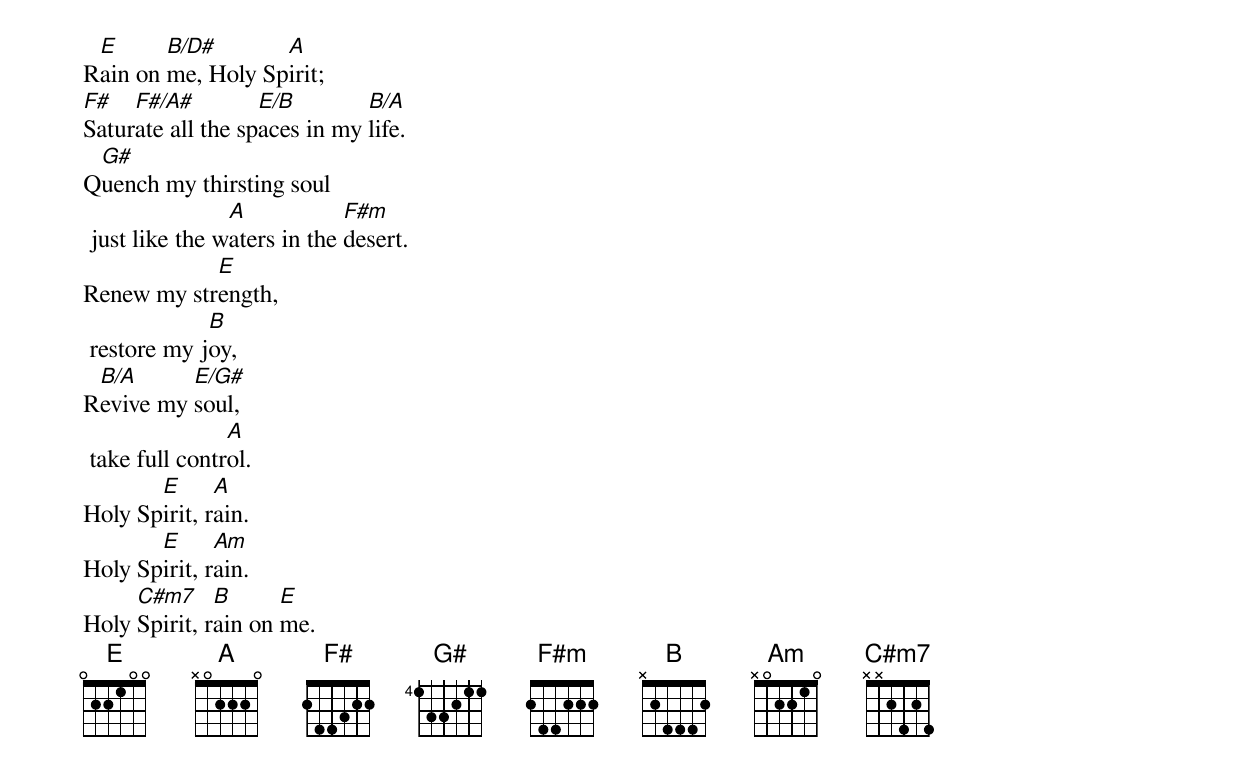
 E      B/D#       A
Rain on me, Holy Spirit;
F#   F#/A#         E/B        B/A
Saturate all the spaces in my life.
 G#
Quench my thirsting soul
                A            F#m
 just like the waters in the desert.
            E
Renew my strength,
             B
 restore my joy,
 B/A      E/G#
Revive my soul,
                A
 take full control.
       E      A
Holy Spirit, rain.
       E      Am
Holy Spirit, rain.
     C#m7     B      E
Holy Spirit, rain on me.
